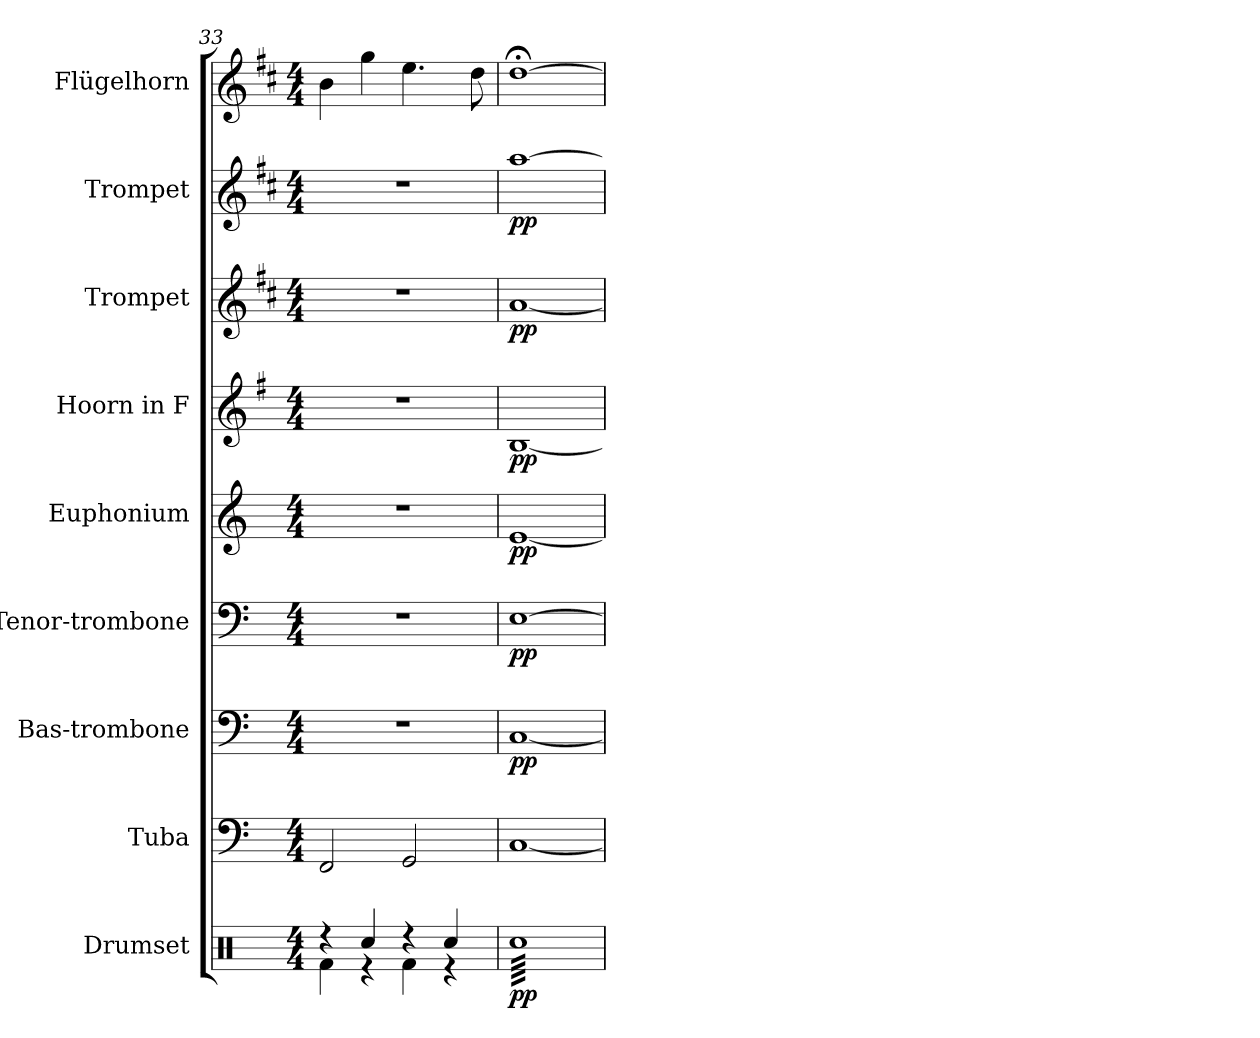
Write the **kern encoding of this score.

**kern	**dynam	**kern	**kern	**dynam	**kern	**dynam	**kern	**dynam	**kern	**dynam	**kern	**dynam	**kern	**dynam	**kern
*part9	*part9	*part8	*part7	*part7	*part6	*part6	*part5	*part5	*part4	*part4	*part3	*part3	*part2	*part2	*part1
*staff9	*staff9	*staff8	*staff7	*staff7	*staff6	*staff6	*staff5	*staff5	*staff4	*staff4	*staff3	*staff3	*staff2	*staff2	*staff1
*I"Drumset	*	*I"Tuba	*I"Bas-trombone	*	*I"Tenor-trombone	*	*I"Euphonium	*	*I"Hoorn in F	*	*I"Trompet	*	*I"Trompet	*	*I"Flügelhorn
*I'Drs.	*	*I'Tba.	*I'Bs. Tbn.	*	*I'T. Tbn.	*	*I'Euph.	*	*	*	*I'Tpt.	*	*I'Tpt.	*	*I'Flghn.
*clefX	*	*clefF4	*clefF4	*	*clefF4	*	*clefG2	*	*clefG2	*	*clefG2	*	*clefG2	*	*clefG2
*	*	*	*	*	*	*	*ITrd8c14	*	*ITrd4c7	*	*ITrd1c2	*	*ITrd1c2	*	*ITrd1c2
*k[]	*	*k[]	*k[]	*	*k[]	*	*k[]	*	*k[]	*	*k[]	*	*k[]	*	*k[]
*M4/4	*	*M4/4	*M4/4	*	*M4/4	*	*M4/4	*	*M4/4	*	*M4/4	*	*M4/4	*	*M4/4
=33	=33	=33	=33	=33	=33	=33	=33	=33	=33	=33	=33	=33	=33	=33	=33
*^	*	*	*	*	*	*	*	*	*	*	*	*	*	*	*
4r	4Rf\	.	2FF/	1r	.	1r	.	1r	.	1r	.	1r	.	1r	.	4a\
4Rcc/	4r	.	.	.	.	.	.	.	.	.	.	.	.	.	.	4ff\
4r	4Rf\	.	2GG/	.	.	.	.	.	.	.	.	.	.	.	.	4.dd\
4Rcc/	4r	.	.	.	.	.	.	.	.	.	.	.	.	.	.	.
.	.	.	.	.	.	.	.	.	.	.	.	.	.	.	.	8cc\
*v	*v	*	*	*	*	*	*	*	*	*	*	*	*	*	*	*
!!LO:PB:g=z
=34	=34	=34	=34	=34	=34	=34	=34	=34	=34	=34	=34	=34	=34	=34	=34
!	!LO:DY:b	!	!	!LO:DY:b	!	!LO:DY:b	!	!LO:DY:b	!	!LO:DY:b	!	!LO:DY:b	!	!LO:DY:b	!
*tremolo	*	*	*	*	*	*	*	*	*	*	*	*	*	*	*
64RccLLLL	pp	[1C	[1C	pp	[1E	pp	[1E	pp	[1E	pp	[1g	pp	[1gg	pp	[1cc;<
64Rcc	.	.	.	.	.	.	.	.	.	.	.	.	.	.	.
64Rcc	.	.	.	.	.	.	.	.	.	.	.	.	.	.	.
64Rcc	.	.	.	.	.	.	.	.	.	.	.	.	.	.	.
64Rcc	.	.	.	.	.	.	.	.	.	.	.	.	.	.	.
64Rcc	.	.	.	.	.	.	.	.	.	.	.	.	.	.	.
64Rcc	.	.	.	.	.	.	.	.	.	.	.	.	.	.	.
64Rcc	.	.	.	.	.	.	.	.	.	.	.	.	.	.	.
64Rcc	.	.	.	.	.	.	.	.	.	.	.	.	.	.	.
64Rcc	.	.	.	.	.	.	.	.	.	.	.	.	.	.	.
64Rcc	.	.	.	.	.	.	.	.	.	.	.	.	.	.	.
64Rcc	.	.	.	.	.	.	.	.	.	.	.	.	.	.	.
64Rcc	.	.	.	.	.	.	.	.	.	.	.	.	.	.	.
64Rcc	.	.	.	.	.	.	.	.	.	.	.	.	.	.	.
64Rcc	.	.	.	.	.	.	.	.	.	.	.	.	.	.	.
64Rcc	.	.	.	.	.	.	.	.	.	.	.	.	.	.	.
64Rcc	.	.	.	.	.	.	.	.	.	.	.	.	.	.	.
64Rcc	.	.	.	.	.	.	.	.	.	.	.	.	.	.	.
64Rcc	.	.	.	.	.	.	.	.	.	.	.	.	.	.	.
64Rcc	.	.	.	.	.	.	.	.	.	.	.	.	.	.	.
64Rcc	.	.	.	.	.	.	.	.	.	.	.	.	.	.	.
64Rcc	.	.	.	.	.	.	.	.	.	.	.	.	.	.	.
64Rcc	.	.	.	.	.	.	.	.	.	.	.	.	.	.	.
64Rcc	.	.	.	.	.	.	.	.	.	.	.	.	.	.	.
64Rcc	.	.	.	.	.	.	.	.	.	.	.	.	.	.	.
64Rcc	.	.	.	.	.	.	.	.	.	.	.	.	.	.	.
64Rcc	.	.	.	.	.	.	.	.	.	.	.	.	.	.	.
64Rcc	.	.	.	.	.	.	.	.	.	.	.	.	.	.	.
64Rcc	.	.	.	.	.	.	.	.	.	.	.	.	.	.	.
64Rcc	.	.	.	.	.	.	.	.	.	.	.	.	.	.	.
64Rcc	.	.	.	.	.	.	.	.	.	.	.	.	.	.	.
64Rcc	.	.	.	.	.	.	.	.	.	.	.	.	.	.	.
64Rcc	.	.	.	.	.	.	.	.	.	.	.	.	.	.	.
64Rcc	.	.	.	.	.	.	.	.	.	.	.	.	.	.	.
64Rcc	.	.	.	.	.	.	.	.	.	.	.	.	.	.	.
64Rcc	.	.	.	.	.	.	.	.	.	.	.	.	.	.	.
64Rcc	.	.	.	.	.	.	.	.	.	.	.	.	.	.	.
64Rcc	.	.	.	.	.	.	.	.	.	.	.	.	.	.	.
64Rcc	.	.	.	.	.	.	.	.	.	.	.	.	.	.	.
64Rcc	.	.	.	.	.	.	.	.	.	.	.	.	.	.	.
64Rcc	.	.	.	.	.	.	.	.	.	.	.	.	.	.	.
64Rcc	.	.	.	.	.	.	.	.	.	.	.	.	.	.	.
64Rcc	.	.	.	.	.	.	.	.	.	.	.	.	.	.	.
64Rcc	.	.	.	.	.	.	.	.	.	.	.	.	.	.	.
64Rcc	.	.	.	.	.	.	.	.	.	.	.	.	.	.	.
64Rcc	.	.	.	.	.	.	.	.	.	.	.	.	.	.	.
64Rcc	.	.	.	.	.	.	.	.	.	.	.	.	.	.	.
64Rcc	.	.	.	.	.	.	.	.	.	.	.	.	.	.	.
64Rcc	.	.	.	.	.	.	.	.	.	.	.	.	.	.	.
64Rcc	.	.	.	.	.	.	.	.	.	.	.	.	.	.	.
64Rcc	.	.	.	.	.	.	.	.	.	.	.	.	.	.	.
64Rcc	.	.	.	.	.	.	.	.	.	.	.	.	.	.	.
64Rcc	.	.	.	.	.	.	.	.	.	.	.	.	.	.	.
64Rcc	.	.	.	.	.	.	.	.	.	.	.	.	.	.	.
64Rcc	.	.	.	.	.	.	.	.	.	.	.	.	.	.	.
64Rcc	.	.	.	.	.	.	.	.	.	.	.	.	.	.	.
64Rcc	.	.	.	.	.	.	.	.	.	.	.	.	.	.	.
64Rcc	.	.	.	.	.	.	.	.	.	.	.	.	.	.	.
64Rcc	.	.	.	.	.	.	.	.	.	.	.	.	.	.	.
64Rcc	.	.	.	.	.	.	.	.	.	.	.	.	.	.	.
64Rcc	.	.	.	.	.	.	.	.	.	.	.	.	.	.	.
64Rcc	.	.	.	.	.	.	.	.	.	.	.	.	.	.	.
64Rcc	.	.	.	.	.	.	.	.	.	.	.	.	.	.	.
64RccJJJJ	.	.	.	.	.	.	.	.	.	.	.	.	.	.	.
*Xtremolo	*	*	*	*	*	*	*	*	*	*	*	*	*	*	*
=	=	=	=	=	=	=	=	=	=	=	=	=	=	=	=
*-	*-	*-	*-	*-	*-	*-	*-	*-	*-	*-	*-	*-	*-	*-	*-
